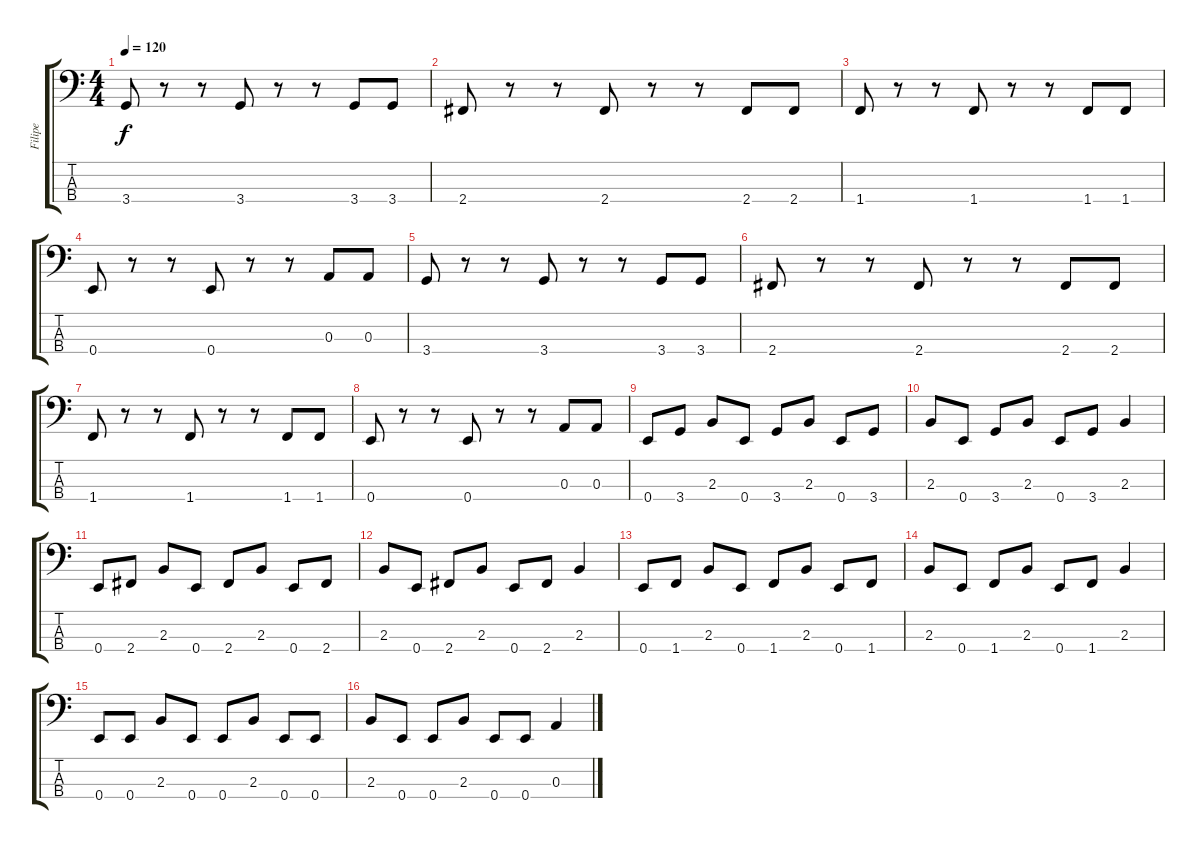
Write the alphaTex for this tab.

\track ("Filipe" "Filipe") {instrument electricbasspick}
\staff {score tabs}
\tuning (G2 D2 A1 E1) {hide}
\ts (4 4)
\tempo 120
\clef f4
\ks c
3.4.8{dy f} r.8 r.8 3.4.8 r.8 r.8 3.4.8 3.4.8 |
2.4.8 r.8 r.8 2.4.8 r.8 r.8 2.4.8 2.4.8 |
1.4.8 r.8 r.8 1.4.8 r.8 r.8 1.4.8 1.4.8 |
0.4.8 r.8 r.8 0.4.8 r.8 r.8 0.3.8 0.3.8 |
3.4.8 r.8 r.8 3.4.8 r.8 r.8 3.4.8 3.4.8 |
2.4.8 r.8 r.8 2.4.8 r.8 r.8 2.4.8 2.4.8 |
1.4.8 r.8 r.8 1.4.8 r.8 r.8 1.4.8 1.4.8 |
0.4.8 r.8 r.8 0.4.8 r.8 r.8 0.3.8 0.3.8 |
0.4.8 3.4.8 2.3.8 0.4.8 3.4.8 2.3.8 0.4.8 3.4.8 |
2.3.8 0.4.8 3.4.8 2.3.8 0.4.8 3.4.8 2.3.4 |
0.4.8 2.4.8 2.3.8 0.4.8 2.4.8 2.3.8 0.4.8 2.4.8 |
2.3.8 0.4.8 2.4.8 2.3.8 0.4.8 2.4.8 2.3.4 |
0.4.8 1.4.8 2.3.8 0.4.8 1.4.8 2.3.8 0.4.8 1.4.8 |
2.3.8 0.4.8 1.4.8 2.3.8 0.4.8 1.4.8 2.3.4 |
0.4.8 0.4.8 2.3.8 0.4.8 0.4.8 2.3.8 0.4.8 0.4.8 |
2.3.8 0.4.8 0.4.8 2.3.8 0.4.8 0.4.8 0.3.4
